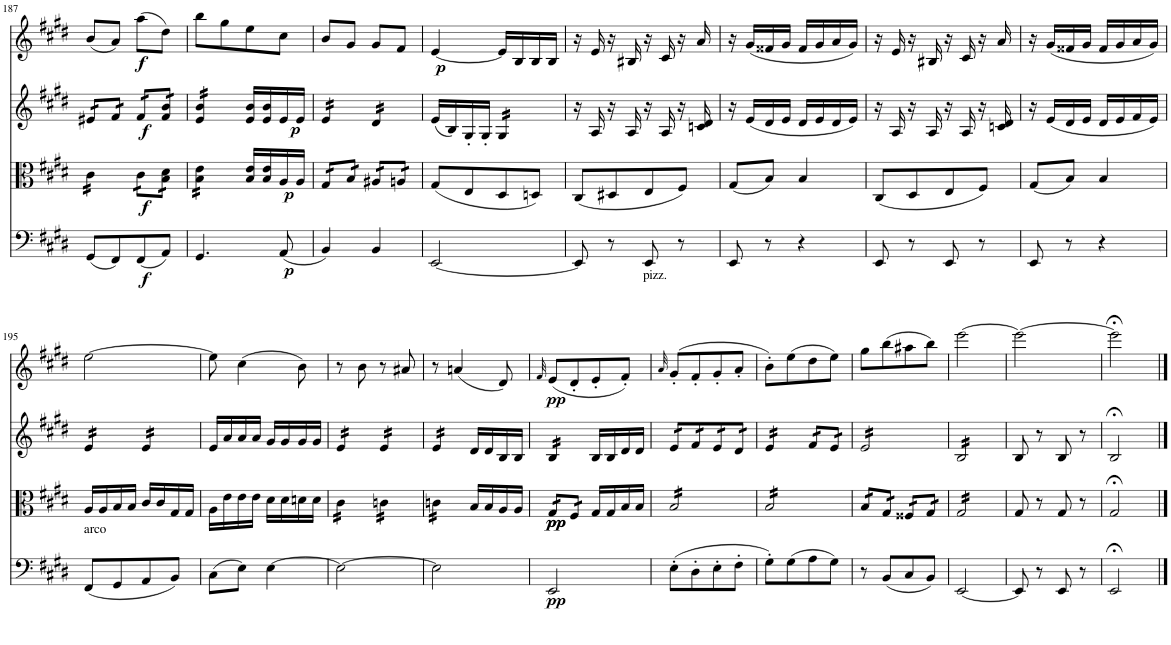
**kern	**dynam	**kern	**dynam	**kern	**dynam	**kern	**dynam
*part4	*part4	*part3	*part3	*part2	*part2	*part1	*part1
*staff4	*staff4	*staff3	*staff3	*staff2	*staff2	*staff1	*staff1
*I"Piano	*	*I"Piano	*	*I"Piano	*	*I"Piano	*
*I'Pno	*	*I'Pno	*	*I'Pno	*	*I'Pno	*
!!LO:PB:g=z
*clefF4	*	*clefC3	*	*clefG2	*	*clefG2	*
*k[f#c#g#d#]	*	*k[f#c#g#d#]	*	*k[f#c#g#d#]	*	*k[f#c#g#d#]	*
*M2/4	*	*M2/4	*	*M2/4	*	*M2/4	*
=187	=187	=187	=187	=187	=187	=187	=187
*	*	*tremolo	*	*	*	*	*
*	*	*	*	*tremolo	*	*	*
(8GG#/L	.	16c#\LL	.	16e#X/LL	.	(8b/L	.
.	.	16c#\	.	16e#X/	.	.	.
8FF#/)	.	16c#\	.	16f#/	.	8a/J)	.
.	.	16c#\JJ	.	16f#/JJ	.	.	.
!	!LO:DY:b	!	!LO:DY:b	!	!LO:DY:b	!	!LO:DY:b
(8FF#/	f	16c#\LL	f	16f#/LL	f	(8aa\L	f
.	.	16c#\	.	16f#/	.	.	.
8AA/J)	.	16B\ 16d#\	.	16f#/ 16b/	.	8dd#\J)	.
.	.	16B\ 16d#\JJ	.	16f#/ 16b/JJ	.	.	.
=188	=188	=188	=188	=188	=188	=188	=188
4.GG#/	.	16B\ 16e\LL	.	16e/ 16b/LL	.	8bb\L	.
.	.	16B\ 16e\	.	16e/ 16b/	.	.	.
.	.	16B\ 16e\	.	16e/ 16b/	.	8gg#\	.
.	.	16B\ 16e\JJ	.	16e/ 16b/JJ	.	.	.
*	*	*	*	*Xtremolo	*	*	*
*	*	*Xtremolo	*	*	*	*	*
.	.	16B/ 16e/LL	.	16e/ 16b/LL	.	8ee\	.
.	.	16B/ 16e/	.	16e/ 16b/	.	.	.
!	!LO:DY:b	!	!LO:DY:b	!	!	!	!
(8AA/	p	16A/	p	16e/	.	8cc#\J	.
!	!	!	!	!	!LO:DY:b	!	!
.	.	16A/JJ	.	16e/JJ	p	.	.
=189	=189	=189	=189	=189	=189	=189	=189
*	*	*tremolo	*	*	*	*	*
*	*	*	*	*tremolo	*	*	*
4BB/)	.	16G#/LL	.	16e/LL	.	8b/L	.
.	.	16G#/	.	16e/	.	.	.
.	.	16B/	.	16e/	.	8g#/J	.
.	.	16B/JJ	.	16e/JJ	.	.	.
4BB/	.	16A#X/LL	.	16d#/LL	.	8g#/L	.
.	.	16A#X/	.	16d#/	.	.	.
.	.	16An/	.	16d#/	.	8f#/J	.
.	.	16An/JJ	.	16d#/JJ	.	.	.
*	*	*	*	*Xtremolo	*	*	*
*	*	*Xtremolo	*	*	*	*	*
=190	=190	=190	=190	=190	=190	=190	=190
!	!	!	!	!	!	!	!LO:DY:b
[2EE/	.	(8G#/L	.	(16e/LL	.	[4e/	p
.	.	.	.	16B/)	.	.	.
.	.	8E/	.	16G#'/	.	.	.
.	.	.	.	16G#'/JJ	.	.	.
*	*	*	*	*tremolo	*	*	*
.	.	8D#/	.	16G#/LL	.	16e/LL]	.
.	.	.	.	16G#/	.	16B/	.
.	.	8Dn/J)	.	16G#/	.	16B/	.
.	.	.	.	16G#/JJ	.	16B/JJ	.
*	*	*	*	*Xtremolo	*	*	*
=191	=191	=191	=191	=191	=191	=191	=191
8EE/]	.	(8C#/L	.	16r	.	16r	.
.	.	.	.	16A/	.	16e/	.
8r	.	8D#X/	.	16r	.	16r	.
.	.	.	.	16A/	.	16B#X/	.
!LO:TX:b:t=pizz.	!	!	!	!	!	!	!
8EE/	.	8E/	.	16r	.	16r	.
.	.	.	.	16A/	.	16c#/	.
8r	.	8F#/J)	.	16r	.	16r	.
.	.	.	.	16cn/ 16d#/	.	16a/	.
=192	=192	=192	=192	=192	=192	=192	=192
8EE/	.	(8G#/L	.	16r	.	16r	.
.	.	.	.	(16e/LL	.	(16g#/LL	.
8r	.	8B/J)	.	16d#/	.	16f##X/	.
.	.	.	.	16e/JJ	.	16g#/JJ	.
4r	.	4B/	.	16d#/LL	.	16f##/LL	.
.	.	.	.	16e/	.	16g#/	.
.	.	.	.	16d#/	.	16a/	.
.	.	.	.	16e/JJ)	.	16g#/JJ)	.
=193	=193	=193	=193	=193	=193	=193	=193
8EE/	.	(8C#/L	.	16r	.	16r	.
.	.	.	.	16A/	.	16e/	.
8r	.	8D#/	.	16r	.	16r	.
.	.	.	.	16A/	.	16B#X/	.
8EE/	.	8E/	.	16r	.	16r	.
.	.	.	.	16A/	.	16c#/	.
8r	.	8F#/J)	.	16r	.	16r	.
.	.	.	.	16cn/ 16d#/	.	16a/	.
=194	=194	=194	=194	=194	=194	=194	=194
8EE/	.	(8G#/L	.	16r	.	16r	.
.	.	.	.	(16e/LL	.	(16g#/LL	.
8r	.	8B/J)	.	16d#/	.	16f##X/	.
.	.	.	.	16e/JJ	.	16g#/JJ	.
4r	.	4B/	.	16d#/LL	.	16f##/LL	.
.	.	.	.	16e/	.	16g#/	.
.	.	.	.	16f#/	.	16a/	.
.	.	.	.	16e/JJ)	.	16g#/JJ)	.
!!LO:LB:g=z
=195	=195	=195	=195	=195	=195	=195	=195
!LO:TX:a:t=arco	!	!	!	!	!	!	!
*	*	*	*	*tremolo	*	*	*
(8FF#/L	.	16A/LL	.	16e/LL	.	[2ee\	.
.	.	16A/	.	16e/	.	.	.
8GG#/	.	16B/	.	16e/	.	.	.
.	.	16B/JJ	.	16e/JJ	.	.	.
8AA/	.	16c#/LL	.	16e/LL	.	.	.
.	.	16c#/	.	16e/	.	.	.
8BB/J)	.	16G#/	.	16e/	.	.	.
.	.	16G#/JJ	.	16e/JJ	.	.	.
*	*	*	*	*Xtremolo	*	*	*
=196	=196	=196	=196	=196	=196	=196	=196
(8C#\L	.	16A\LL	.	16e/LL	.	8ee\]	.
.	.	16e\	.	16a/	.	.	.
8E\J)	.	16e\	.	16a/	.	(4cc#\	.
.	.	16e\JJ	.	16a/JJ	.	.	.
[4E\	.	16d#\LL	.	16g#/LL	.	.	.
.	.	16d#\	.	16g#/	.	.	.
.	.	16dn\	.	16g#/	.	8b\)	.
.	.	16d\JJ	.	16g#/JJ	.	.	.
=197	=197	=197	=197	=197	=197	=197	=197
*	*	*tremolo	*	*	*	*	*
*	*	*	*	*tremolo	*	*	*
2E\_	.	16c#\LL	.	16e/LL	.	8r	.
.	.	16c#\	.	16e/	.	.	.
.	.	16c#\	.	16e/	.	8b\	.
.	.	16c#\JJ	.	16e/JJ	.	.	.
.	.	16cn\LL	.	16e/LL	.	8r	.
.	.	16cn\	.	16e/	.	.	.
.	.	16cn\	.	16e/	.	8a#X/	.
.	.	16cn\JJ	.	16e/JJ	.	.	.
=198	=198	=198	=198	=198	=198	=198	=198
2E\]	.	16cn\LL	.	16e/LL	.	8r	.
.	.	16cn\	.	16e/	.	.	.
.	.	16cn\	.	16e/	.	(4an/	.
.	.	16cn\JJ	.	16e/JJ	.	.	.
*	*	*	*	*Xtremolo	*	*	*
*	*	*Xtremolo	*	*	*	*	*
.	.	16B/LL	.	16d#/LL	.	.	.
.	.	16B/	.	16d#/	.	.	.
.	.	16A/	.	16B/	.	8d#/)	.
.	.	16A/JJ	.	16B/JJ	.	.	.
=199	=199	=199	=199	=199	=199	=199	=199
.	.	.	.	.	.	32qf#/	.
!	!LO:DY:b	!	!LO:DY:b	!	!	!	!
!	!	!	!LO:DY:n=1:b	!	!	!	!LO:DY:b
*	*	*tremolo	*	*	*	*	*
*	*	*	*	*tremolo	*	*	*
2EE/	pp	16G#/LL	pp pp	16B/LL	.	(8e/L	pp
.	.	16G#/	.	16B/	.	.	.
.	.	16F#/	.	16B/	.	8d#'/	.
.	.	16F#/JJ	.	16B/JJ	.	.	.
*	*	*	*	*Xtremolo	*	*	*
*	*	*Xtremolo	*	*	*	*	*
.	.	16G#/LL	.	16B/LL	.	8e'/	.
.	.	16G#/	.	16B/	.	.	.
.	.	16B/	.	16d#/	.	8f#'/J)	.
.	.	16B/JJ	.	16d#/JJ	.	.	.
=200	=200	=200	=200	=200	=200	=200	=200
.	.	.	.	.	.	32qa/	.
*	*	*tremolo	*	*	*	*	*
*	*	*	*	*tremolo	*	*	*
(8E'\L	.	16B/LL	.	16e/LL	.	(8g#'/L	.
.	.	16B/	.	16e/	.	.	.
8D#'\	.	16B/	.	16f#/	.	8f#'/	.
.	.	16B/	.	16f#/	.	.	.
8E'\	.	16B/	.	16e/	.	8g#'/	.
.	.	16B/	.	16e/	.	.	.
8F#'\J	.	16B/	.	16d#/	.	8a'/J	.
.	.	16B/JJ	.	16d#/JJ	.	.	.
=201	=201	=201	=201	=201	=201	=201	=201
8G#'\L)	.	16B/LL	.	16e/LL	.	8b'\L)	.
.	.	16B/	.	16e/	.	.	.
(8G#\	.	16B/	.	16e/	.	(8ee\	.
.	.	16B/	.	16e/JJ	.	.	.
8A\	.	16B/	.	16f#/LL	.	8dd#\	.
.	.	16B/	.	16f#/	.	.	.
8G#\J)	.	16B/	.	16e/	.	8ee\J)	.
.	.	16B/JJ	.	16e/JJ	.	.	.
=202	=202	=202	=202	=202	=202	=202	=202
8r	.	16B/LL	.	16e/LL	.	8gg#\L	.
.	.	16B/	.	16e/	.	.	.
(8BB/L	.	16G#/	.	16e/	.	(8bb\	.
.	.	16G#/JJ	.	16e/	.	.	.
8C#/	.	16F##X/LL	.	16e/	.	8aa#X\	.
.	.	16F##X/	.	16e/	.	.	.
8BB/J)	.	16G#/	.	16e/	.	8bb\J)	.
.	.	16G#/JJ	.	16e/JJ	.	.	.
=203	=203	=203	=203	=203	=203	=203	=203
[2EE/	.	16G#/LL	.	16B/LL	.	[2eee\	.
.	.	16G#/	.	16B/	.	.	.
.	.	16G#/	.	16B/	.	.	.
.	.	16G#/	.	16B/	.	.	.
.	.	16G#/	.	16B/	.	.	.
.	.	16G#/	.	16B/	.	.	.
.	.	16G#/	.	16B/	.	.	.
.	.	16G#/JJ	.	16B/JJ	.	.	.
*	*	*	*	*Xtremolo	*	*	*
*	*	*Xtremolo	*	*	*	*	*
=204	=204	=204	=204	=204	=204	=204	=204
8EE/]	.	8G#/	.	8B/	.	2eee\_	.
8r	.	8r	.	8r	.	.	.
8EE/	.	8G#/	.	8B/	.	.	.
8r	.	8r	.	8r	.	.	.
=205	=205	=205	=205	=205	=205	=205	=205
2EE;</	.	2G#;</	.	2B;</	.	2eee;<\]	.
==	==	==	==	==	==	==	==
*-	*-	*-	*-	*-	*-	*-	*-
